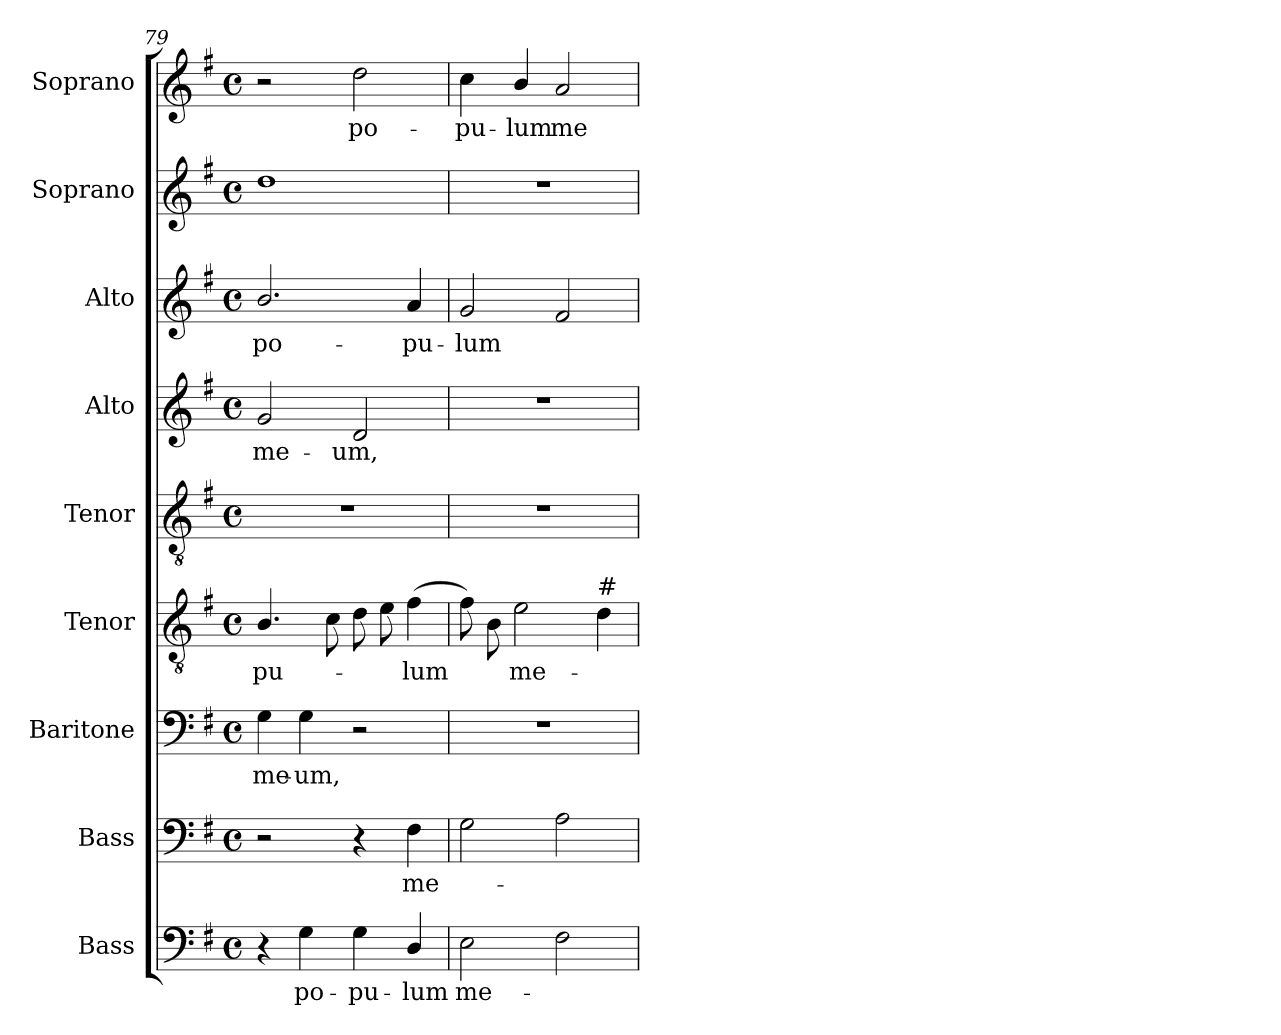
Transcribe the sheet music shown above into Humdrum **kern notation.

**kern	**text	**kern	**text	**kern	**text	**kern	**text	**kern	**kern	**text	**kern	**text	**kern	**kern	**text
*part9	*part9	*part8	*part8	*part7	*part7	*part6	*part6	*part5	*part4	*part4	*part3	*part3	*part2	*part1	*part1
*staff9	*staff9	*staff8	*staff8	*staff7	*staff7	*staff6	*staff6	*staff5	*staff4	*staff4	*staff3	*staff3	*staff2	*staff1	*staff1
*I"Bass	*	*I"Bass	*	*I"Baritone	*	*I"Tenor	*	*I"Tenor	*I"Alto	*	*I"Alto	*	*I"Soprano	*I"Soprano	*
*I'B.	*	*I'B.	*	*I'Bar.	*	*I'T.	*	*I'T.	*I'A.	*	*I'A.	*	*I'S.	*I'S.	*
!!LO:PB:g=z
*clefF4	*	*clefF4	*	*clefF4	*	*clefGv2	*	*clefGv2	*clefG2	*	*clefG2	*	*clefG2	*clefG2	*
*	*	*	*	*	*	*ITrd7c12	*	*ITrd7c12	*	*	*	*	*	*	*
*k[f#]	*	*k[f#]	*	*k[f#]	*	*k[f#]	*	*k[f#]	*k[f#]	*	*k[f#]	*	*k[f#]	*k[f#]	*
*G:	*	*G:	*	*G:	*	*G:	*	*G:	*G:	*	*G:	*	*G:	*G:	*
*M4/4	*	*M4/4	*	*M4/4	*	*M4/4	*	*M4/4	*M4/4	*	*M4/4	*	*M4/4	*M4/4	*
*met(c)	*	*met(c)	*	*met(c)	*	*met(c)	*	*met(c)	*met(c)	*	*met(c)	*	*met(c)	*met(c)	*
=79	=79	=79	=79	=79	=79	=79	=79	=79	=79	=79	=79	=79	=79	=79	=79
!	!	!	!	!	!LO:LY:b:color=#000000	!	!	!	!	!	!	!	!	!	!
!	!	!	!	!	!	!	!LO:LY:b:color=#000000	!	!	!	!	!	!	!	!
!	!	!	!	!	!	!	!	!	!	!LO:LY:b:color=#000000	!	!	!	!	!
!	!	!	!	!	!	!	!	!	!	!	!	!LO:LY:b:color=#000000	!	!	!
4r	.	2r	.	4Gi\	me-	4.BBi/	-pu-	1r	2gi/	me-	2.bi/	po-	1ddi	2r	.
!	!LO:LY:b:color=#000000	!	!	!	!	!	!	!	!	!	!	!	!	!	!
!	!	!	!	!	!LO:LY:b:color=#000000	!	!	!	!	!	!	!	!	!	!
4Gi\	po-	.	.	4Gi\	-um,	.	.	.	.	.	.	.	.	.	.
.	.	.	.	.	.	8Ci\	.	.	.	.	.	.	.	.	.
!	!LO:LY:b:color=#000000	!	!	!	!	!	!	!	!	!	!	!	!	!	!
!	!	!	!	!	!	!	!	!	!	!LO:LY:b:color=#000000	!	!	!	!	!
!	!	!	!	!	!	!	!	!	!	!	!	!	!	!	!LO:LY:b:color=#000000
4Gi\	-pu-	4r	.	2r	.	8Di\	.	.	2di/	-um,	.	.	.	2ddi\	po-
.	.	.	.	.	.	8Ei\	.	.	.	.	.	.	.	.	.
!	!LO:LY:b:color=#000000	!	!	!	!	!	!	!	!	!	!	!	!	!	!
!	!	!	!LO:LY:b:color=#000000	!	!	!	!	!	!	!	!	!	!	!	!
!	!	!	!	!	!	!	!LO:LY:b:color=#000000	!	!	!	!	!	!	!	!
!	!	!	!	!	!	!	!	!	!	!	!	!LO:LY:b:color=#000000	!	!	!
4Di/	-lum	4F#i\	me-	.	.	(4F#i\	-lum	.	.	.	4ai/	-pu-	.	.	.
=80	=80	=80	=80	=80	=80	=80	=80	=80	=80	=80	=80	=80	=80	=80	=80
!	!LO:LY:b:color=#000000	!	!	!	!	!	!	!	!	!	!	!	!	!	!
!	!	!	!	!	!	!	!	!	!	!	!	!LO:LY:b:color=#000000	!	!	!
!	!	!	!	!	!	!	!	!	!	!	!	!	!	!	!LO:LY:b:color=#000000
2Ei\	me-	2Gi\	.	1r	.	8F#i\)	.	1r	1r	.	2gi/	-lum	1r	4cci\	-pu-
.	.	.	.	.	.	8BBi\	.	.	.	.	.	.	.	.	.
!	!	!	!	!	!	!	!LO:LY:b:color=#000000	!	!	!	!	!	!	!	!
!	!	!	!	!	!	!	!	!	!	!	!	!	!	!	!LO:LY:b:color=#000000
.	.	.	.	.	.	2Ei\	me-	.	.	.	.	.	.	4bi/	-lum
!	!	!	!	!	!	!	!	!	!	!	!	!	!	!	!LO:LY:b:color=#000000
2F#i\	.	2Ai\	.	.	.	.	.	.	.	.	2f#i/	.	.	2ai/	me-
!	!	!	!	!	!	!LO:TX:a:t=#	!	!	!	!	!	!	!	!	!
.	.	.	.	.	.	4Di\	.	.	.	.	.	.	.	.	.
=	=	=	=	=	=	=	=	=	=	=	=	=	=	=	=
*-	*-	*-	*-	*-	*-	*-	*-	*-	*-	*-	*-	*-	*-	*-	*-
